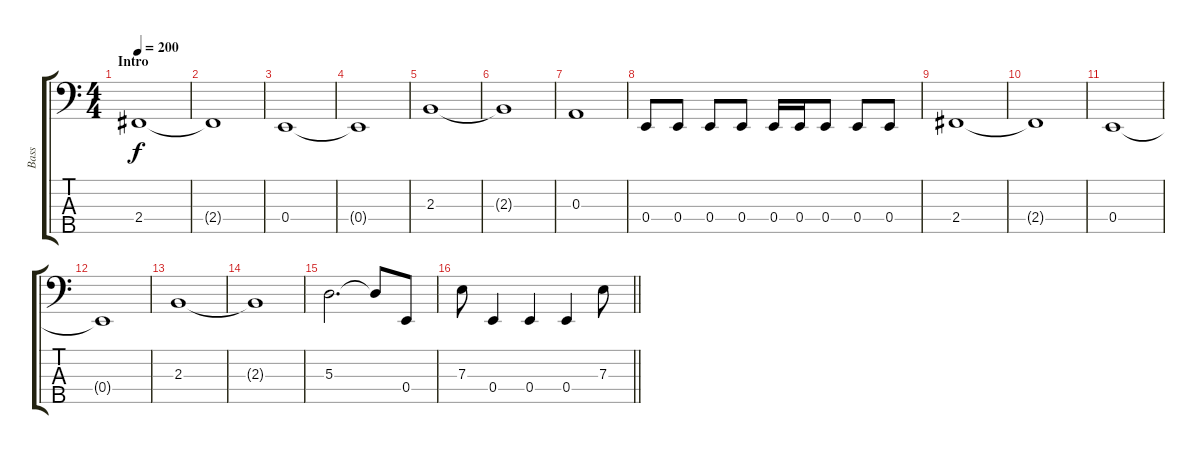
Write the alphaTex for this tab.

\track ("Bass" "Bass") {instrument electricbassfinger}
\staff {score tabs}
\tuning (G2 D2 A1 E1 B0) {hide}
\ts (4 4)
\section ("" "Intro")
\tempo 200
\clef f4
\ks c
2.4.1{dy f instrument electricbassfinger} |
2.4{t}.1 |
0.4.1 |
0.4{t}.1 |
2.3.1 |
2.3{t}.1 |
0.3.1 |
0.4.8 0.4.8 0.4.8 0.4.8 0.4.16 0.4.16 0.4.8 0.4.8 0.4.8 |
2.4.1 |
2.4{t}.1 |
0.4.1 |
0.4{t}.1 |
2.3.1 |
2.3{t}.1 |
5.3.2{d} 5.3{t}.8 0.4.8 |
\barLineRight lightlight
7.3.8{instrument slapbass1} 0.4.4{instrument electricbasspick} 0.4.4 0.4.4 7.3.8{instrument slapbass1}
